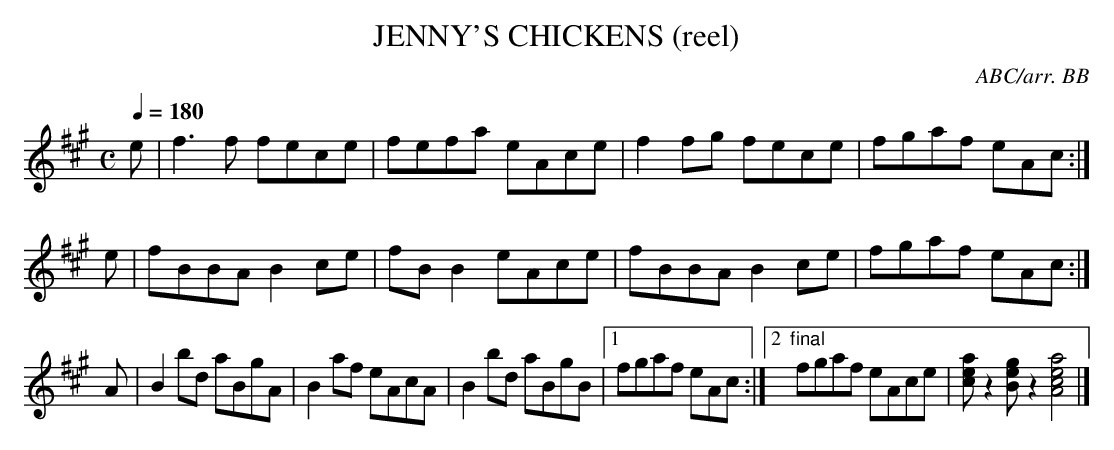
X:1
T:JENNY'S CHICKENS (reel)
C:ABC/arr. BB
is an A modal tune (it isn't).
this - simplified version is /a2b2a4/.
M:C
L:1/8
Q:1/4=180
K:A
e|f3f fece|fefa eAce|f2fg fece|fgaf eAc :|
e|fBBA B2ce|fBB2 eAce|fBBA B2ce|fgaf eAc :|
A|B2bd aBgA|B2 af eAcA|B2bd aBgB|1fgaf eAc :|\
[2 "final"fgaf eAce |[cae]z2[egB]z2[A4c4e4a4]|]
